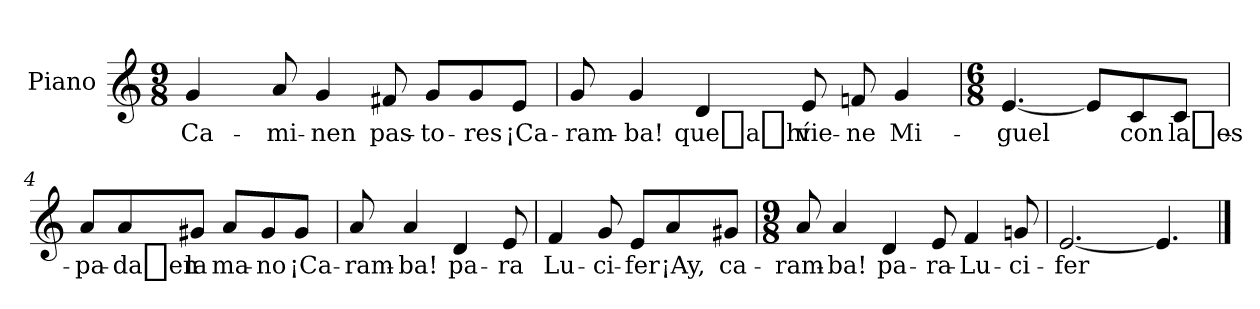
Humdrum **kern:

**kern	**text
*part1	*part1
*staff1	*staff1
*I"Piano	*
*I'Pno	*
*clefG2	*
*k[]	*
*M9/8	*
=1	=1
*^	*
4g/	8ryy	Ca-
*MM150	*	*
.	1ryy	.
8a/	.	-mi-
4g/	.	-nen
8f#X/	.	pas-
8g/L	.	-to-
8g/	.	-res
8e/J	.	¡Ca-
*v	*v	*
=2	=2
8g/	-ram-
4g/	-ba!
4d/	que_a_hí
8e/	vie-
8fn/	-ne
4g/	Mi-
=3	=3
*M6/8	*
[4.e/	-guel
8e/L]	.
8c/	con
8c/J	la_es-
!!LO:LB:g=z
=4	=4
8a/L	-pa-
8a/	-da_en
8g#X/J	la
8a/L	ma-
8g#/	-no
8g#/J	¡Ca-
=5	=5
8a/	-ram-
4a/	-ba!
4d/	pa-
8e/	-ra
=6	=6
4f/	Lu-
8g/	-ci-
8e/L	-fer
8a/	¡Ay,
8g#X/J	ca-
=7	=7
*M9/8	*
8a/	-ram-
4a/	-ba!
4d/	pa-
8e/	-ra-
4f/	-Lu-
8gn/	-ci-
=8	=8
[2.e/	-fer
4.e/]	.
==	==
*-	*-
